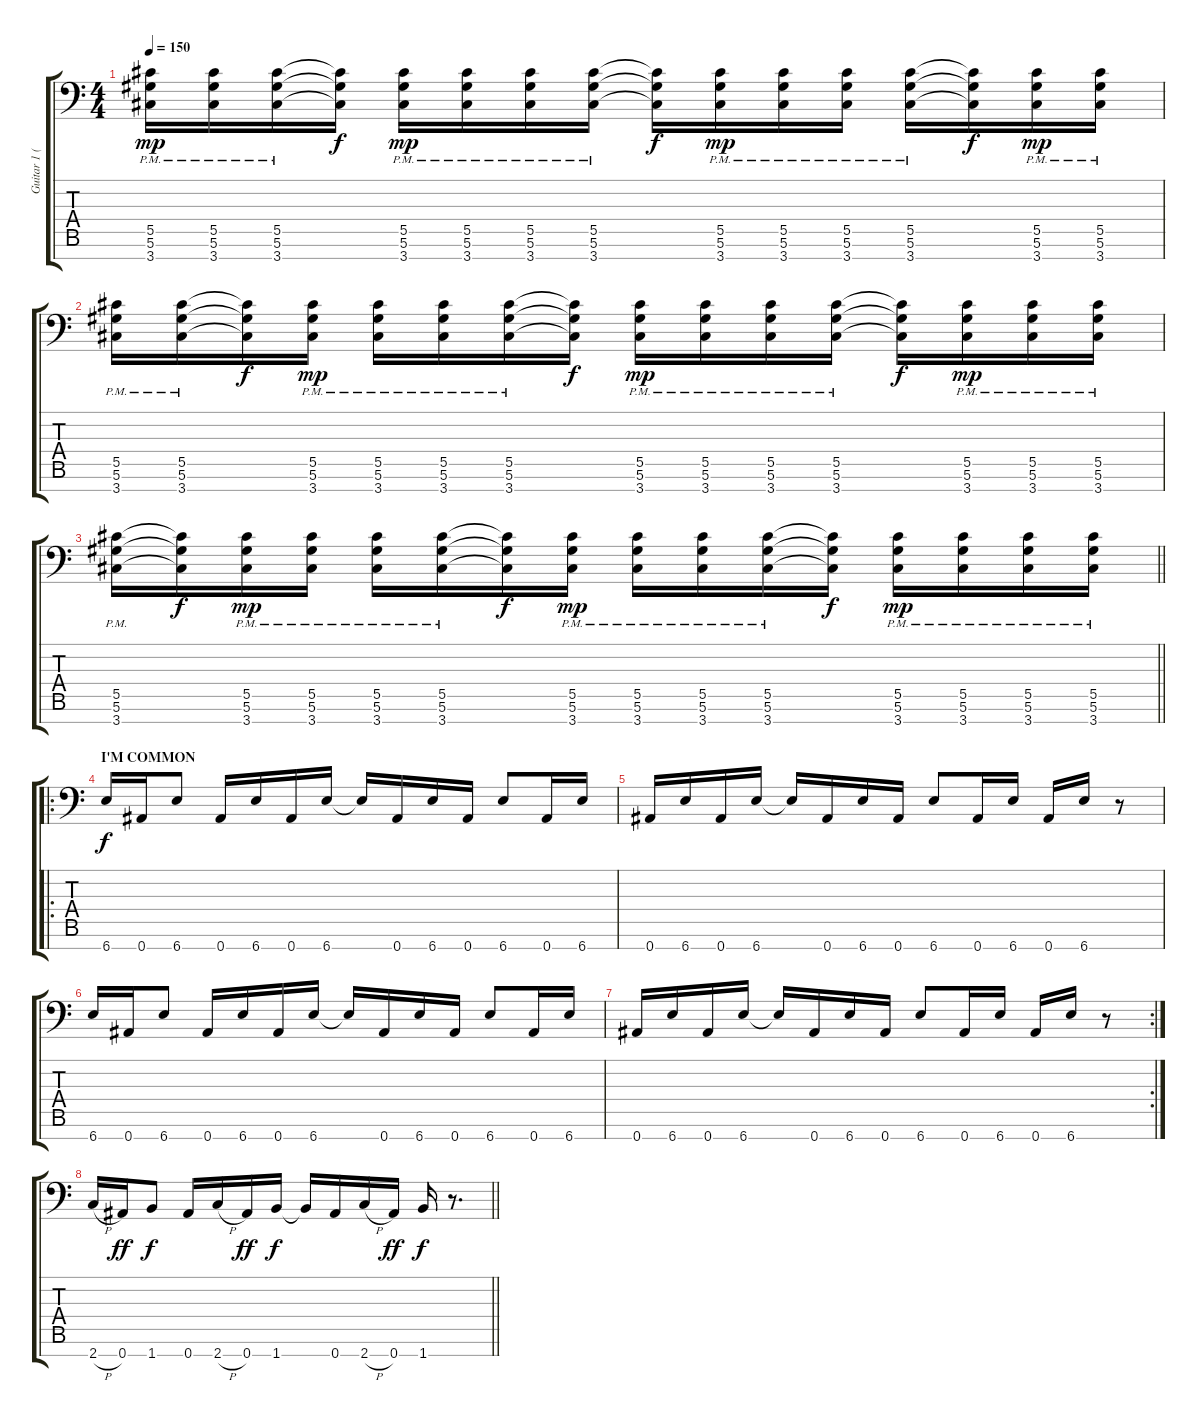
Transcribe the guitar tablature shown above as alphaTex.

\track ("Guitar 1 (Fredrik Thordendal)" "Guitar 1 (") {instrument distortionguitar}
\staff {score tabs}
\tuning (Eb4 Bb3 Gb3 Db3 Ab2 Eb2 Bb1) {hide}
\ts (4 4)
\tempo 150
\clef f4
\ks c
(5.5{pm} 5.6{pm} 3.7{pm}).16{dy mp} (5.5{pm} 5.6{pm} 3.7{pm}).16 (5.5{pm} 5.6{pm} 3.7{pm}).16 (5.5{t} 5.6{t} 3.7{t}).16{dy f} (5.5{pm} 5.6{pm} 3.7{pm}).16{dy mp} (5.5{pm} 5.6{pm} 3.7{pm}).16 (5.5{pm} 5.6{pm} 3.7{pm}).16 (5.5{pm} 5.6{pm} 3.7{pm}).16 (5.5{t} 5.6{t} 3.7{t}).16{dy f} (5.5{pm} 5.6{pm} 3.7{pm}).16{dy mp} (5.5{pm} 5.6{pm} 3.7{pm}).16 (5.5{pm} 5.6{pm} 3.7{pm}).16 (5.5{pm} 5.6{pm} 3.7{pm}).16 (5.5{t} 5.6{t} 3.7{t}).16{dy f} (5.5{pm} 5.6{pm} 3.7{pm}).16{dy mp} (5.5{pm} 5.6{pm} 3.7{pm}).16 |
(5.5{pm} 5.6{pm} 3.7{pm}).16 (5.5{pm} 5.6{pm} 3.7{pm}).16 (5.5{t} 5.6{t} 3.7{t}).16{dy f} (5.5{pm} 5.6{pm} 3.7{pm}).16{dy mp} (5.5{pm} 5.6{pm} 3.7{pm}).16 (5.5{pm} 5.6{pm} 3.7{pm}).16 (5.5{pm} 5.6{pm} 3.7{pm}).16 (5.5{t} 5.6{t} 3.7{t}).16{dy f} (5.5{pm} 5.6{pm} 3.7{pm}).16{dy mp} (5.5{pm} 5.6{pm} 3.7{pm}).16 (5.5{pm} 5.6{pm} 3.7{pm}).16 (5.5{pm} 5.6{pm} 3.7{pm}).16 (5.5{t} 5.6{t} 3.7{t}).16{dy f} (5.5{pm} 5.6{pm} 3.7{pm}).16{dy mp} (5.5{pm} 5.6{pm} 3.7{pm}).16 (5.5{pm} 5.6{pm} 3.7{pm}).16 |
\barLineRight lightlight
(5.5{pm} 5.6{pm} 3.7{pm}).16 (5.5{t} 5.6{t} 3.7{t}).16{dy f} (5.5{pm} 5.6{pm} 3.7{pm}).16{dy mp} (5.5{pm} 5.6{pm} 3.7{pm}).16 (5.5{pm} 5.6{pm} 3.7{pm}).16 (5.5{pm} 5.6{pm} 3.7{pm}).16 (5.5{t} 5.6{t} 3.7{t}).16{dy f} (5.5{pm} 5.6{pm} 3.7{pm}).16{dy mp} (5.5{pm} 5.6{pm} 3.7{pm}).16 (5.5{pm} 5.6{pm} 3.7{pm}).16 (5.5{pm} 5.6{pm} 3.7{pm}).16 (5.5{t} 5.6{t} 3.7{t}).16{dy f} (5.5{pm} 5.6{pm} 3.7{pm}).16{dy mp} (5.5{pm} 5.6{pm} 3.7{pm}).16 (5.5{pm} 5.6{pm} 3.7{pm}).16 (5.5{pm} 5.6{pm} 3.7{pm}).16 |
\ro
\section ("" "I'M COMMON")
6.7.16{dy f} 0.7.16 6.7.8 0.7.16 6.7.16 0.7.16 6.7.16 6.7{t}.16 0.7.16 6.7.16 0.7.16 6.7.8 0.7.16 6.7.16 |
0.7.16 6.7.16 0.7.16 6.7.16 6.7{t}.16 0.7.16 6.7.16 0.7.16 6.7.8 0.7.16 6.7.16 0.7.16 6.7.16 r.8 |
6.7.16 0.7.16 6.7.8 0.7.16 6.7.16 0.7.16 6.7.16 6.7{t}.16 0.7.16 6.7.16 0.7.16 6.7.8 0.7.16 6.7.16 |
\rc 2
0.7.16 6.7.16 0.7.16 6.7.16 6.7{t}.16 0.7.16 6.7.16 0.7.16 6.7.8 0.7.16 6.7.16 0.7.16 6.7.16 r.8 |
\barLineRight lightlight
2.7{h}.16 0.7.16{dy ff} 1.7.8{dy f} 0.7.16 2.7{h}.16 0.7.16{dy ff} 1.7.16{dy f} 1.7{t}.16 0.7.16 2.7{h}.16 0.7.16{dy ff} 1.7.16{dy f} r.8{d}
